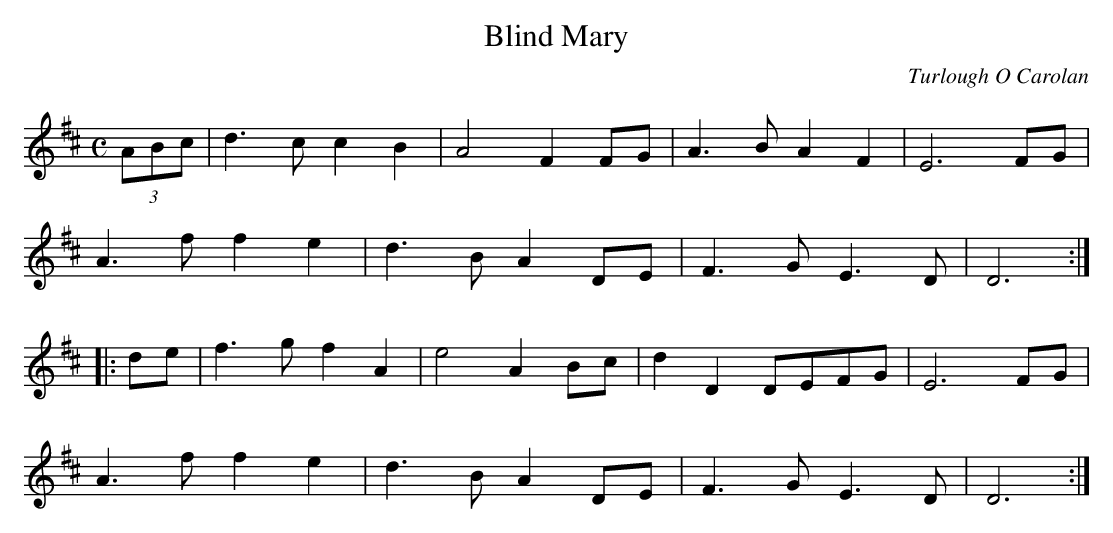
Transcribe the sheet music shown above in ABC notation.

X:1
T:Blind Mary
C:Turlough O Carolan
L:1/8
M:C
K:D
(3ABc|d3c c2B2|A4F2FG|A3B A2F2|E6FG|
A3f f2e2|d3B A2DE|F3G E3D|D6:|
|:de|f3g f2A2|e4A2Bc|d2D2DEFG|E6FG|
A3f f2e2|d3B A2DE|F3G E3D|D6:|
